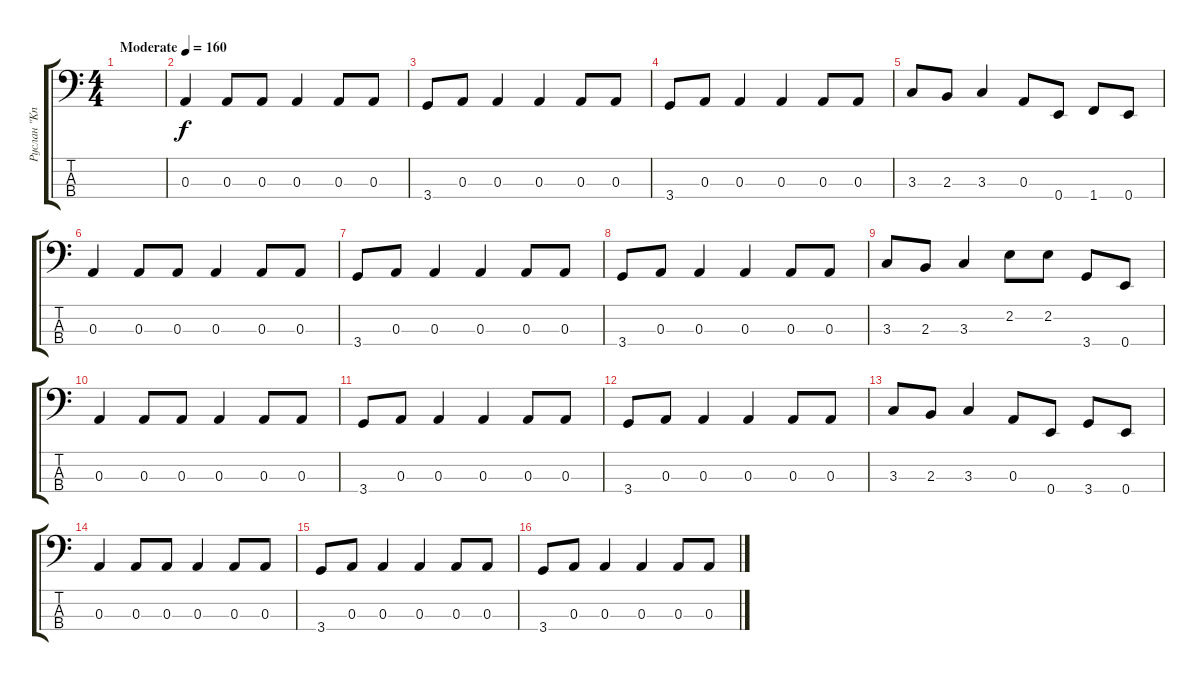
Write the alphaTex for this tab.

\track ("Руслан \"Kniaz\"" "Руслан \"Kn") {instrument electricbassfinger}
\staff {score tabs}
\tuning (G2 D2 A1 E1) {hide}
\ts (4 4)
\tempo (160 "Moderate")
\clef f4
\ks c
|
0.3.4 0.3.8 0.3.8 0.3.4 0.3.8 0.3.8 |
3.4.8 0.3.8 0.3.4 0.3.4 0.3.8 0.3.8 |
3.4.8 0.3.8 0.3.4 0.3.4 0.3.8 0.3.8 |
3.3.8 2.3.8 3.3.4 0.3.8 0.4.8 1.4.8 0.4.8 |
0.3.4 0.3.8 0.3.8 0.3.4 0.3.8 0.3.8 |
3.4.8 0.3.8 0.3.4 0.3.4 0.3.8 0.3.8 |
3.4.8 0.3.8 0.3.4 0.3.4 0.3.8 0.3.8 |
3.3.8 2.3.8 3.3.4 2.2.8 2.2.8 3.4.8 0.4.8 |
0.3.4 0.3.8 0.3.8 0.3.4 0.3.8 0.3.8 |
3.4.8 0.3.8 0.3.4 0.3.4 0.3.8 0.3.8 |
3.4.8 0.3.8 0.3.4 0.3.4 0.3.8 0.3.8 |
3.3.8 2.3.8 3.3.4 0.3.8 0.4.8 3.4.8 0.4.8 |
0.3.4 0.3.8 0.3.8 0.3.4 0.3.8 0.3.8 |
3.4.8 0.3.8 0.3.4 0.3.4 0.3.8 0.3.8 |
3.4.8 0.3.8 0.3.4 0.3.4 0.3.8 0.3.8
